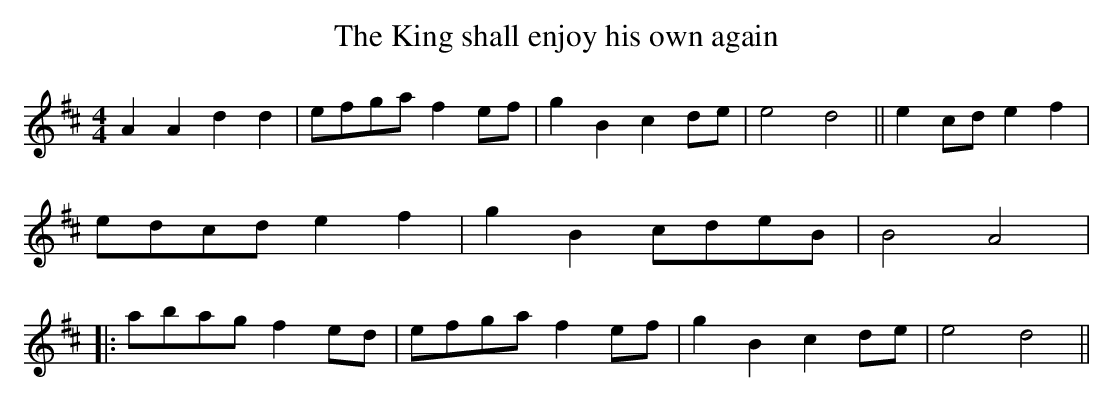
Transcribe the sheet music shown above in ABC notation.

X:1
T:The King shall enjoy his own again
M:4/4
L:1/4
K:D Major
AAdd|e/2f/2g/2a/2fe/2f/2|gBcd/2e/2|e2d2||ec/2d/2ef|e/2d/2c/2d/2ef|gBc/2d/2e/2B/2|B2A2|:a/2b/2a/2g/2fe/2d/2|e/2f/2g/2a/2fe/2f/2|gBcd/2e/2|e2d2||
